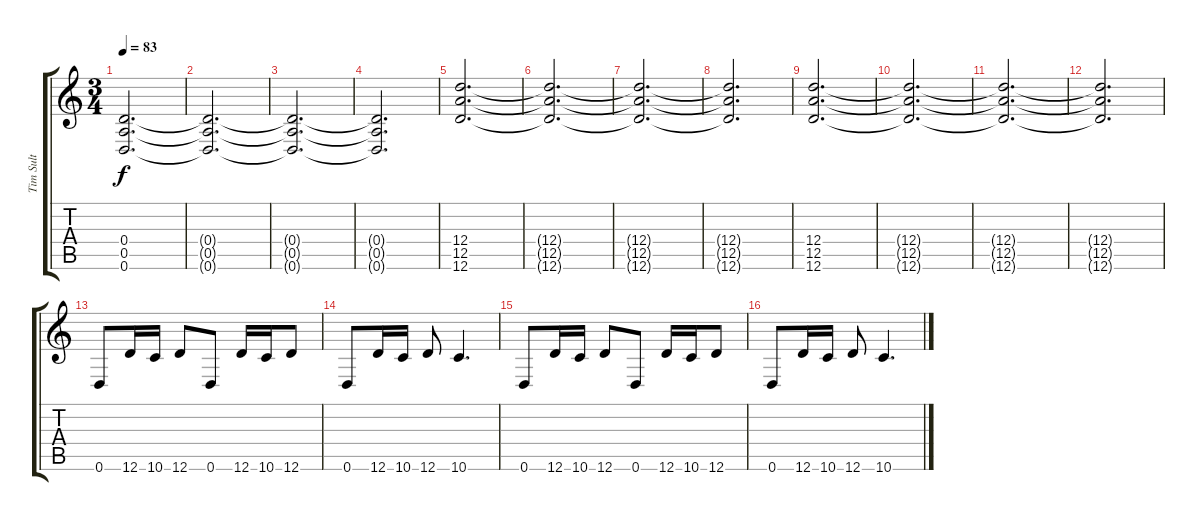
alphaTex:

\track ("Tim Sult" "Tim Sult") {instrument distortionguitar}
\staff {score tabs}
\tuning (E4 B3 G3 D3 A2 D2) {hide}
\ts (3 4)
\tempo 83
\clef g2
\ks c
(0.4{t} 0.5{t} 0.6{t}).2{d dy f} |
(0.4{t} 0.5{t} 0.6{t}).2{d} |
(0.4{t} 0.5{t} 0.6{t}).2{d} |
(0.4{t} 0.5{t} 0.6{t}).2{d} |
(12.4 12.5 12.6).2{d} |
(12.4{t} 12.5{t} 12.6{t}).2{d} |
(12.4{t} 12.5{t} 12.6{t}).2{d} |
(12.4{t} 12.5{t} 12.6{t}).2{d} |
(12.4 12.5 12.6).2{d} |
(12.4{t} 12.5{t} 12.6{t}).2{d} |
(12.4{t} 12.5{t} 12.6{t}).2{d} |
(12.4{t} 12.5{t} 12.6{t}).2{d} |
0.6.8 12.6.16 10.6.16 12.6.8 0.6.8 12.6.16 10.6.16 12.6.8 |
0.6.8 12.6.16 10.6.16 12.6.8 10.6.4{d} |
0.6.8 12.6.16 10.6.16 12.6.8 0.6.8 12.6.16 10.6.16 12.6.8 |
0.6.8 12.6.16 10.6.16 12.6.8 10.6.4{d}
